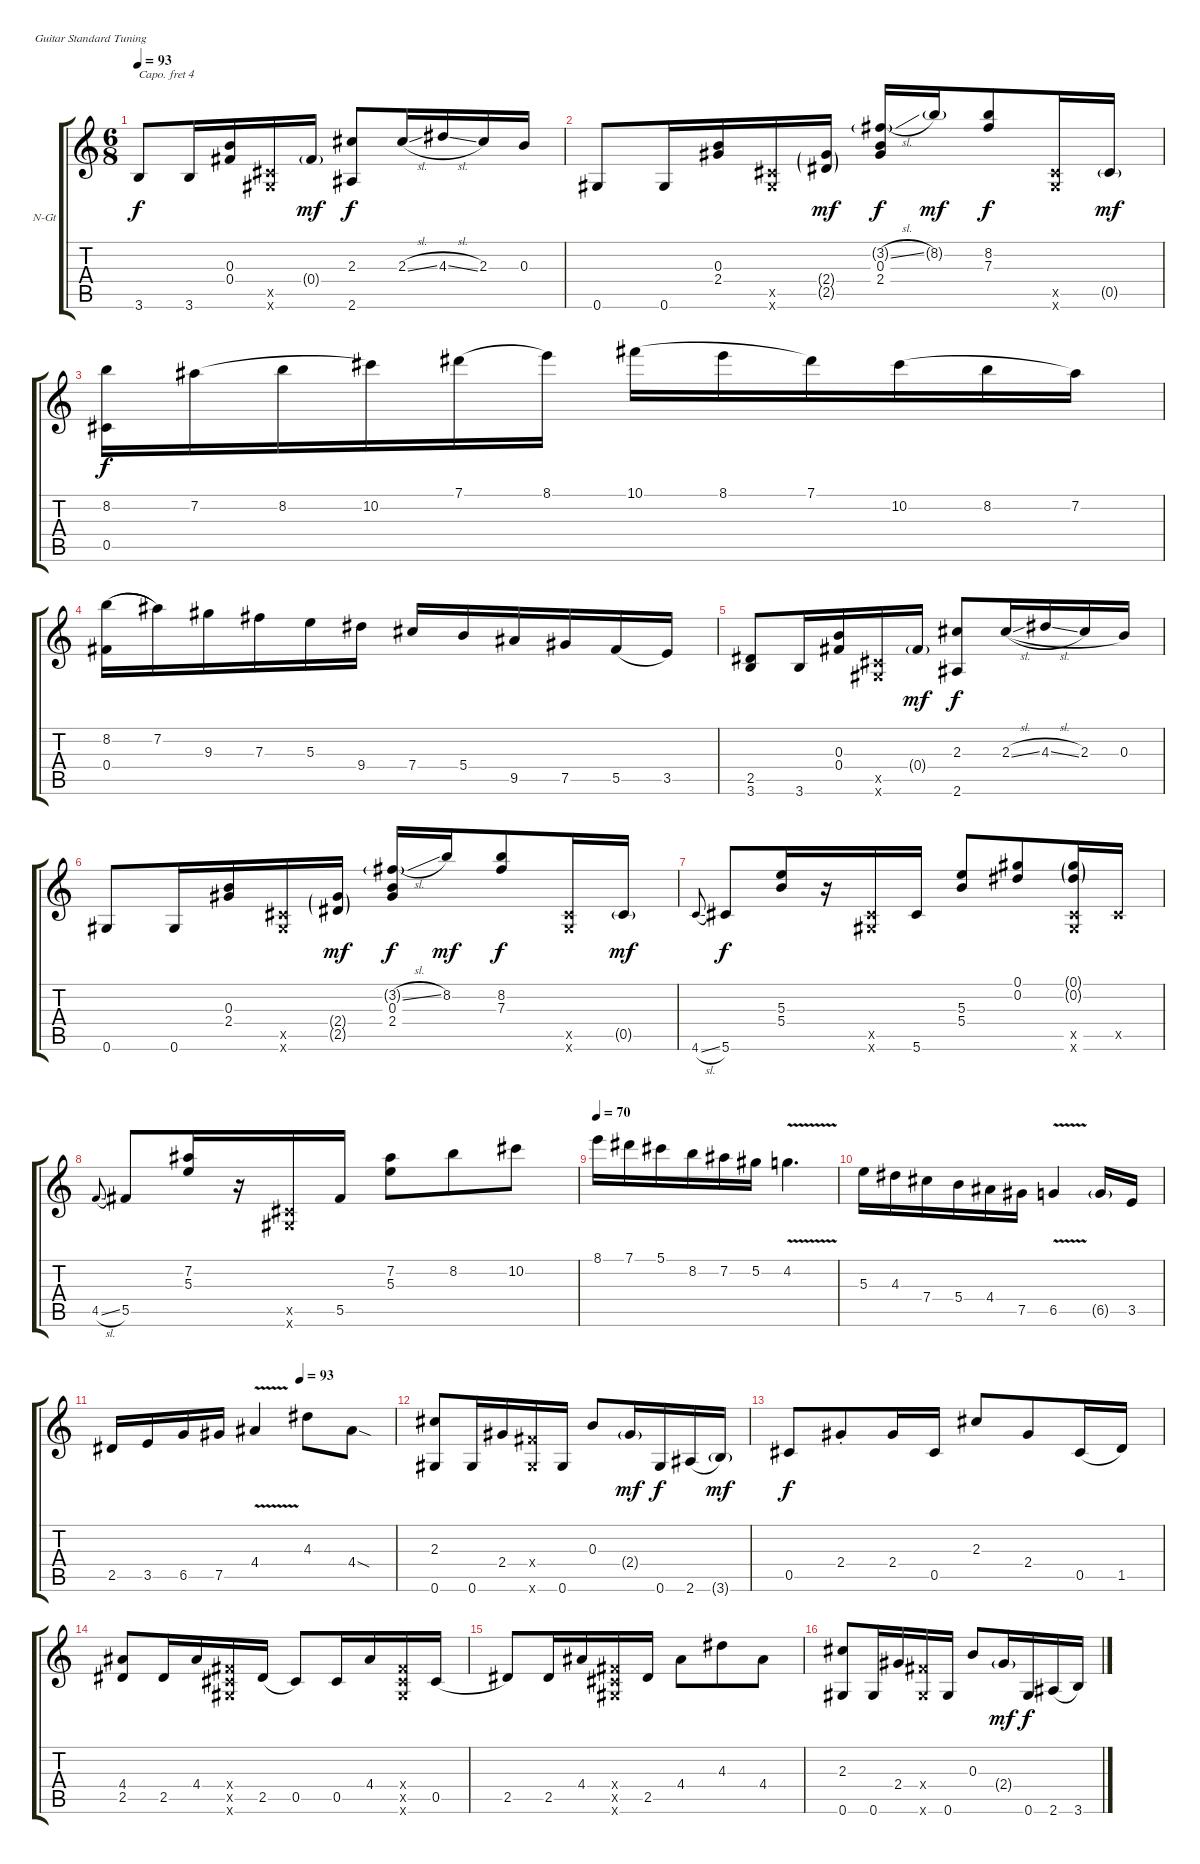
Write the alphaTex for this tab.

\defaultSystemsLayout 4
\bracketExtendMode groupsimilarinstruments
\firstSystemTrackNameOrientation horizontal
\otherSystemsTrackNameOrientation horizontal
\track ("Phantom of Opera (Capo. fret 4)" "N-Gt") {instrument acousticguitarnylon}
\staff {score tabs}
\capo 4
\tuning (E4 B3 G3 D3 A2 E2)
\ts (6 8)
\tempo 93
\clef g2
\ks c
3.6.8{dy f} 3.6.16 (0.4 0.3).16 (0.5{x} 0.6{x}).16 0.4{g}.16{dy mf} (2.3 2.6).8{dy f} 2.3{sl}.16 4.3{sl}.16 2.3.16 0.3.16 |
0.6.8 0.6.16 (2.4 0.3).16 (0.5{x} 0.6{x}).16 (2.5{g} 2.4{g}).16{dy mf} (3.2{sl g} 0.3 2.4).16{dy f} 8.2{g}.16{dy mf} (8.2 7.3).8{dy f} (0.5{x} 0.6{x}).16 0.5{g}.16{dy mf} |
(8.2 0.5).16{dy f} 7.2.16{legatoorigin} 8.2.16{legatoorigin} 10.2.16 7.1.16{legatoorigin} 8.1.16 10.1.16{legatoorigin} 8.1.16{legatoorigin} 7.1.16 10.2.16{legatoorigin} 8.2.16{legatoorigin} 7.2.16 |
(0.4 8.2).16{legatoorigin} 7.2.16 9.3.16 7.3.16 5.3.16 9.4.16 7.4.16 5.4.16 9.5.16 7.5.16 5.5.16{legatoorigin} 3.5.16 |
(2.5 3.6).8 3.6.16 (0.4 0.3).16 (0.5{x} 0.6{x}).16 0.4{g}.16{dy mf} (2.3 2.6).8{dy f} 2.3{sl}.16{legatoorigin} 4.3{sl}.16{legatoorigin} 2.3.16{legatoorigin} 0.3.16 |
0.6.8 0.6.16 (2.4 0.3).16 (0.5{x} 0.6{x}).16 (2.5{g} 2.4{g}).16{dy mf} (2.4 0.3 3.2{sl g}).16{dy f} 8.2.16{dy mf} (8.2 7.3).8{dy f} (0.5{x} 0.6{x}).16 0.5{g}.16{dy mf} |
4.6{sl}.8{gr onbeat} 5.6.8{dy f} (5.4 5.3).16 r.16 (0.5{x} 0.6{x}).16 5.6.16 (5.4 5.3).8 (0.2 0.1).8 (0.1{g} 0.2{g} 0.5{x} 0.6{x}).16 0.5{x}.16 |
4.5{sl}.8{gr onbeat} 5.5.8 (7.2 5.3).16 r.16 (0.5{x} 0.6{x}).16 5.5.16 (5.3 7.2).8 8.2.8 10.2.8 |
\tempo 70
8.1.16 7.1.16 5.1.16 8.2.16 7.2.16 5.2.16 4.2{v}.4{d} |
5.3.16 4.3.16 7.4.16 5.4.16 4.4.16 7.5.16 6.5{v}.4 6.5{g}.16 3.5.16 |
\tempo (93 0.666667)
2.5.16 3.5.16 6.5.16 7.5.16 4.4{v}.4 4.3.8 4.4{sod}.8 |
(2.3 0.6).8 0.6.16 2.4.16 (0.4{x} 0.6{x}).16 0.6.16 0.3.8 2.4{g}.16{dy mf} 0.6.16{dy f} 2.6.16{legatoorigin} 3.6{g}.16{dy mf} |
0.5.8{dy f} 2.4{st}.8 2.4.16 0.5.16 2.3.8 2.4.8 0.5.16{legatoorigin} 1.5.16 |
(2.5 4.4).8 2.5.16 4.4.16 (0.4{x} 0.5{x} 0.6{x}).16 2.5.16{legatoorigin} 0.5.8 0.5.16 4.4.16 (0.4{x} 0.5{x} 0.6{x}).16 0.5.16{legatoorigin} |
2.5.8 2.5.16 4.4.16 (0.4{x} 0.5{x} 0.6{x}).16 2.5.16 4.4.8 4.3.8 4.4.8 |
(2.3 0.6).8 0.6.16 2.4.16 (0.4{x} 0.6{x}).16 0.6.16 0.3.8 2.4{g}.16{dy mf} 0.6.16{dy f} 2.6.16{legatoorigin} 3.6.16
